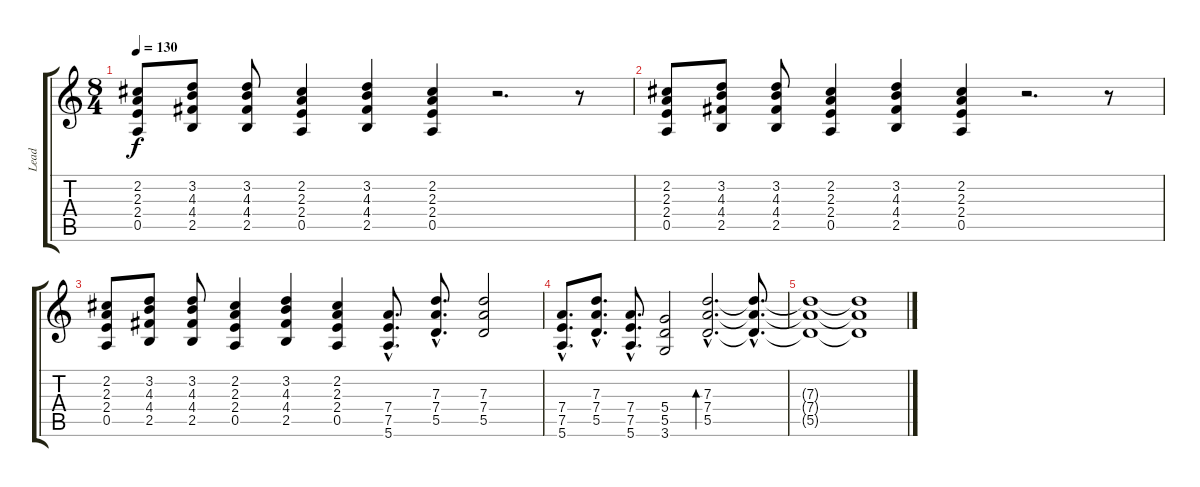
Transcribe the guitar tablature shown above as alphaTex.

\track ("Lead" "Lead") {instrument distortionguitar}
\staff {score tabs}
\tuning (E4 B3 G3 D3 A2 E2) {hide}
\ts (8 4)
\tempo 130
\clef g2
\ks c
(2.2 2.3 2.4 0.5).8{dy f} (3.2 4.3 4.4 2.5).8 (3.2 4.3 4.4 2.5).8 (2.2 2.3 2.4 0.5).4 (3.2 4.3 4.4 2.5).4 (2.2 2.3 2.4 0.5).4 r.2{d} r.8 |
(2.2 2.3 2.4 0.5).8 (3.2 4.3 4.4 2.5).8 (3.2 4.3 4.4 2.5).8 (2.2 2.3 2.4 0.5).4 (3.2 4.3 4.4 2.5).4 (2.2 2.3 2.4 0.5).4 r.2{d} r.8 |
(2.2 2.3 2.4 0.5).8 (3.2 4.3 4.4 2.5).8 (3.2 4.3 4.4 2.5).8 (2.2 2.3 2.4 0.5).4 (3.2 4.3 4.4 2.5).4 (2.2 2.3 2.4 0.5).4 (7.4{hac} 7.5{hac} 5.6{hac}).8{d} (7.3{hac} 7.4{hac} 5.5{hac}).8{d} (7.3 7.4 5.5).2 |
(7.4{hac} 7.5{hac} 5.6{hac}).8{d} (7.3{hac} 7.4{hac} 5.5{hac}).8{d} (7.4{hac} 7.5{hac} 5.6{hac}).8{d} (5.4 5.5 3.6).2 (7.3{hac} 7.4{hac} 5.5{hac}).2{d bd 480} (7.3{hac t} 7.4{hac t} 5.5{hac t}).8{d} |
(7.3{t} 7.4{t} 5.5{t}).1 (7.3{t} 7.4{t} 5.5{t}).1
